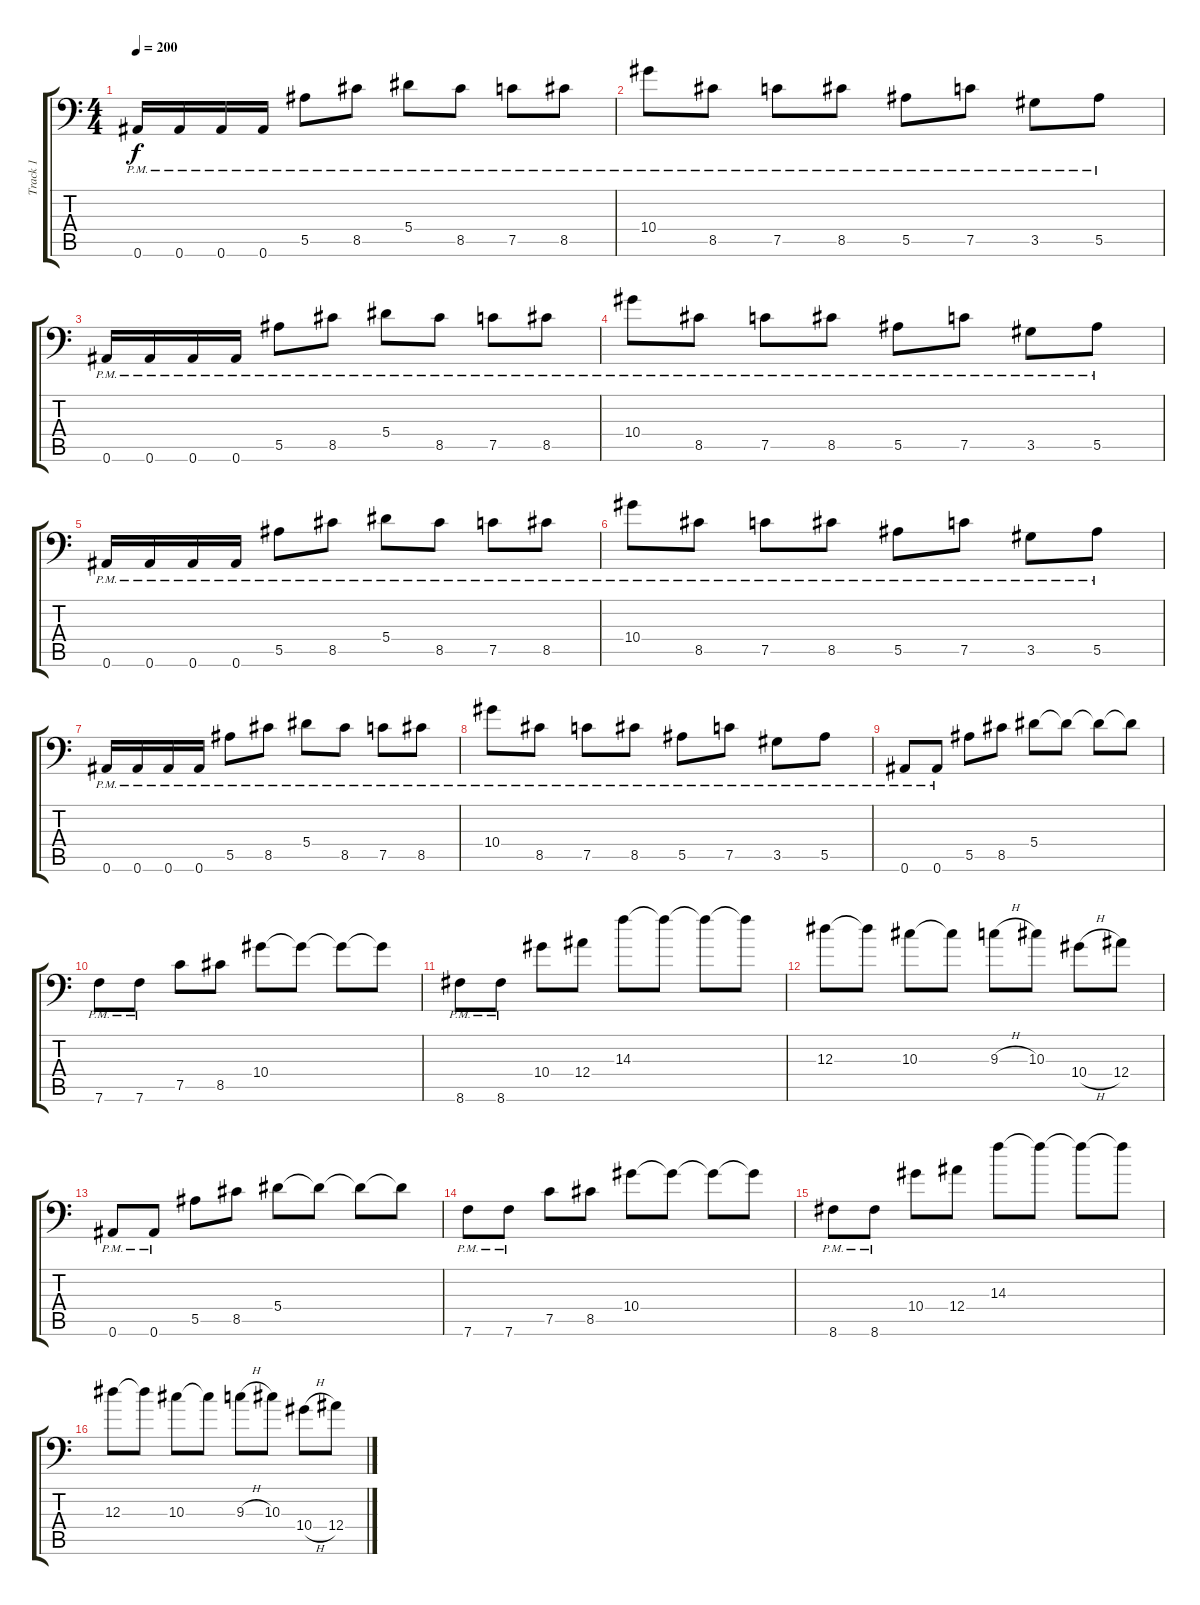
\track ("Track 1" "Track 1") {instrument distortionguitar}
\staff {score tabs}
\tuning (C4 G3 Eb3 Bb2 F2 Bb1) {hide}
\ts (4 4)
\tempo 200
\clef f4
\ks c
0.6{pm}.16{dy f} 0.6{pm}.16 0.6{pm}.16 0.6{pm}.16 5.5{pm}.8 8.5{pm}.8 5.4{pm}.8 8.5{pm}.8 7.5{pm}.8 8.5{pm}.8 |
10.4{pm}.8 8.5{pm}.8 7.5{pm}.8 8.5{pm}.8 5.5{pm}.8 7.5{pm}.8 3.5{pm}.8 5.5{pm}.8 |
0.6{pm}.16 0.6{pm}.16 0.6{pm}.16 0.6{pm}.16 5.5{pm}.8 8.5{pm}.8 5.4{pm}.8 8.5{pm}.8 7.5{pm}.8 8.5{pm}.8 |
10.4{pm}.8 8.5{pm}.8 7.5{pm}.8 8.5{pm}.8 5.5{pm}.8 7.5{pm}.8 3.5{pm}.8 5.5{pm}.8 |
0.6{pm}.16 0.6{pm}.16 0.6{pm}.16 0.6{pm}.16 5.5{pm}.8 8.5{pm}.8 5.4{pm}.8 8.5{pm}.8 7.5{pm}.8 8.5{pm}.8 |
10.4{pm}.8 8.5{pm}.8 7.5{pm}.8 8.5{pm}.8 5.5{pm}.8 7.5{pm}.8 3.5{pm}.8 5.5{pm}.8 |
0.6{pm}.16 0.6{pm}.16 0.6{pm}.16 0.6{pm}.16 5.5{pm}.8 8.5{pm}.8 5.4{pm}.8 8.5{pm}.8 7.5{pm}.8 8.5{pm}.8 |
10.4{pm}.8 8.5{pm}.8 7.5{pm}.8 8.5{pm}.8 5.5{pm}.8 7.5{pm}.8 3.5{pm}.8 5.5{pm}.8 |
0.6{pm}.8 0.6{pm}.8 5.5.8 8.5.8 5.4.8 5.4{t}.8 5.4{t}.8 5.4{t}.8 |
7.6{pm}.8 7.6{pm}.8 7.5.8 8.5.8 10.4.8 10.4{t}.8 10.4{t}.8 10.4{t}.8 |
8.6{pm}.8 8.6{pm}.8 10.4.8 12.4.8 14.3.8 14.3{t}.8 14.3{t}.8 14.3{t}.8 |
12.3.8 12.3{t}.8 10.3.8 10.3{t}.8 9.3{h}.8 10.3.8 10.4{h}.8 12.4.8 |
0.6{pm}.8 0.6{pm}.8 5.5.8 8.5.8 5.4.8 5.4{t}.8 5.4{t}.8 5.4{t}.8 |
7.6{pm}.8 7.6{pm}.8 7.5.8 8.5.8 10.4.8 10.4{t}.8 10.4{t}.8 10.4{t}.8 |
8.6{pm}.8 8.6{pm}.8 10.4.8 12.4.8 14.3.8 14.3{t}.8 14.3{t}.8 14.3{t}.8 |
12.3.8 12.3{t}.8 10.3.8 10.3{t}.8 9.3{h}.8 10.3.8 10.4{h}.8 12.4.8
